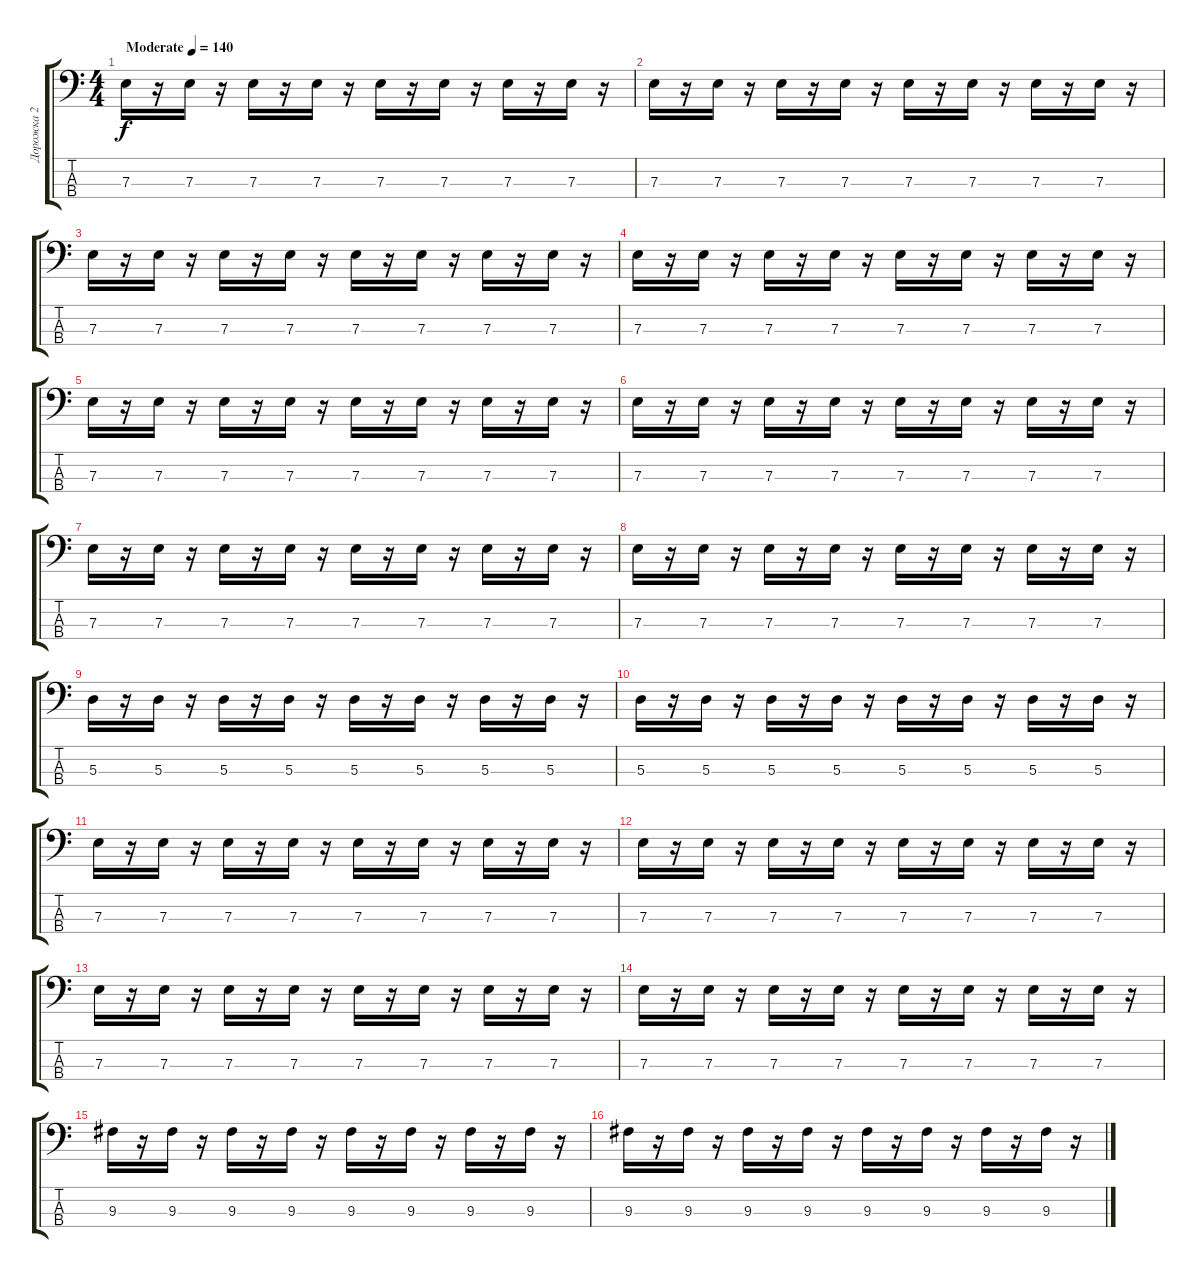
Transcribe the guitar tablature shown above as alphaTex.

\track ("Дорожка 2" "Дорожка 2") {instrument synthbass2}
\staff {score tabs}
\tuning (G2 D2 A1 E1) {hide}
\ts (4 4)
\tempo (140 "Moderate")
\clef f4
\ks c
7.3.16{dy f instrument synthbass2} r.16 7.3.16 r.16 7.3.16 r.16 7.3.16 r.16 7.3.16 r.16 7.3.16 r.16 7.3.16 r.16 7.3.16 r.16 |
7.3.16 r.16 7.3.16 r.16 7.3.16 r.16 7.3.16 r.16 7.3.16 r.16 7.3.16 r.16 7.3.16 r.16 7.3.16 r.16 |
7.3.16 r.16 7.3.16 r.16 7.3.16 r.16 7.3.16 r.16 7.3.16 r.16 7.3.16 r.16 7.3.16 r.16 7.3.16 r.16 |
7.3.16 r.16 7.3.16 r.16 7.3.16 r.16 7.3.16 r.16 7.3.16 r.16 7.3.16 r.16 7.3.16 r.16 7.3.16 r.16 |
7.3.16 r.16 7.3.16 r.16 7.3.16 r.16 7.3.16 r.16 7.3.16 r.16 7.3.16 r.16 7.3.16 r.16 7.3.16 r.16 |
7.3.16 r.16 7.3.16 r.16 7.3.16 r.16 7.3.16 r.16 7.3.16 r.16 7.3.16 r.16 7.3.16 r.16 7.3.16 r.16 |
7.3.16 r.16 7.3.16 r.16 7.3.16 r.16 7.3.16 r.16 7.3.16 r.16 7.3.16 r.16 7.3.16 r.16 7.3.16 r.16 |
7.3.16 r.16 7.3.16 r.16 7.3.16 r.16 7.3.16 r.16 7.3.16 r.16 7.3.16 r.16 7.3.16 r.16 7.3.16 r.16 |
5.3.16 r.16 5.3.16 r.16 5.3.16 r.16 5.3.16 r.16 5.3.16 r.16 5.3.16 r.16 5.3.16 r.16 5.3.16 r.16 |
5.3.16 r.16 5.3.16 r.16 5.3.16 r.16 5.3.16 r.16 5.3.16 r.16 5.3.16 r.16 5.3.16 r.16 5.3.16 r.16 |
7.3.16 r.16 7.3.16 r.16 7.3.16 r.16 7.3.16 r.16 7.3.16 r.16 7.3.16 r.16 7.3.16 r.16 7.3.16 r.16 |
7.3.16 r.16 7.3.16 r.16 7.3.16 r.16 7.3.16 r.16 7.3.16 r.16 7.3.16 r.16 7.3.16 r.16 7.3.16 r.16 |
7.3.16 r.16 7.3.16 r.16 7.3.16 r.16 7.3.16 r.16 7.3.16 r.16 7.3.16 r.16 7.3.16 r.16 7.3.16 r.16 |
7.3.16 r.16 7.3.16 r.16 7.3.16 r.16 7.3.16 r.16 7.3.16 r.16 7.3.16 r.16 7.3.16 r.16 7.3.16 r.16 |
9.3.16 r.16 9.3.16 r.16 9.3.16 r.16 9.3.16 r.16 9.3.16 r.16 9.3.16 r.16 9.3.16 r.16 9.3.16 r.16 |
9.3.16 r.16 9.3.16 r.16 9.3.16 r.16 9.3.16 r.16 9.3.16 r.16 9.3.16 r.16 9.3.16 r.16 9.3.16 r.16
